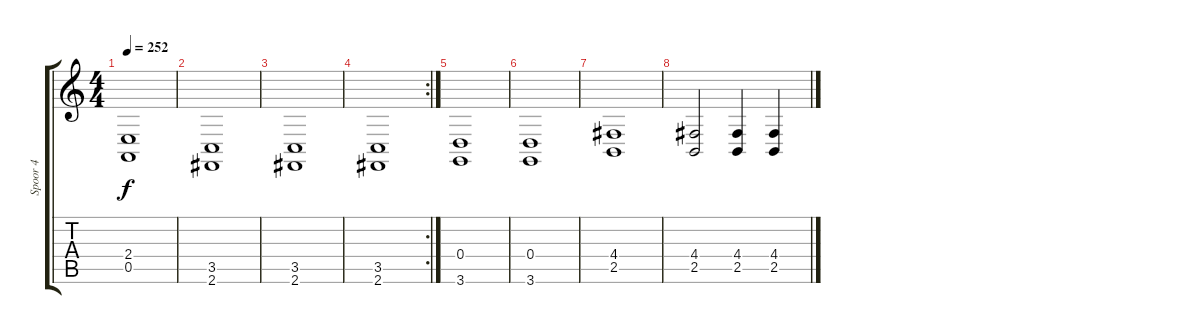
\track ("Spoor 4" "Spoor 4") {instrument pizzicatostrings}
\staff {score tabs}
\tuning (E4 B3 G3 D3 A2 E2) {hide}
\ts (4 4)
\tempo 252
\clef g2
\ks c
(2.4 0.5).1{dy f} |
(3.5 2.6).1 |
(3.5 2.6).1 |
\rc 2
(3.5 2.6).1 |
(0.4 3.6).1 |
(0.4 3.6).1 |
(4.4 2.5).1 |
(4.4 2.5).2 (4.4 2.5).4 (4.4 2.5).4
